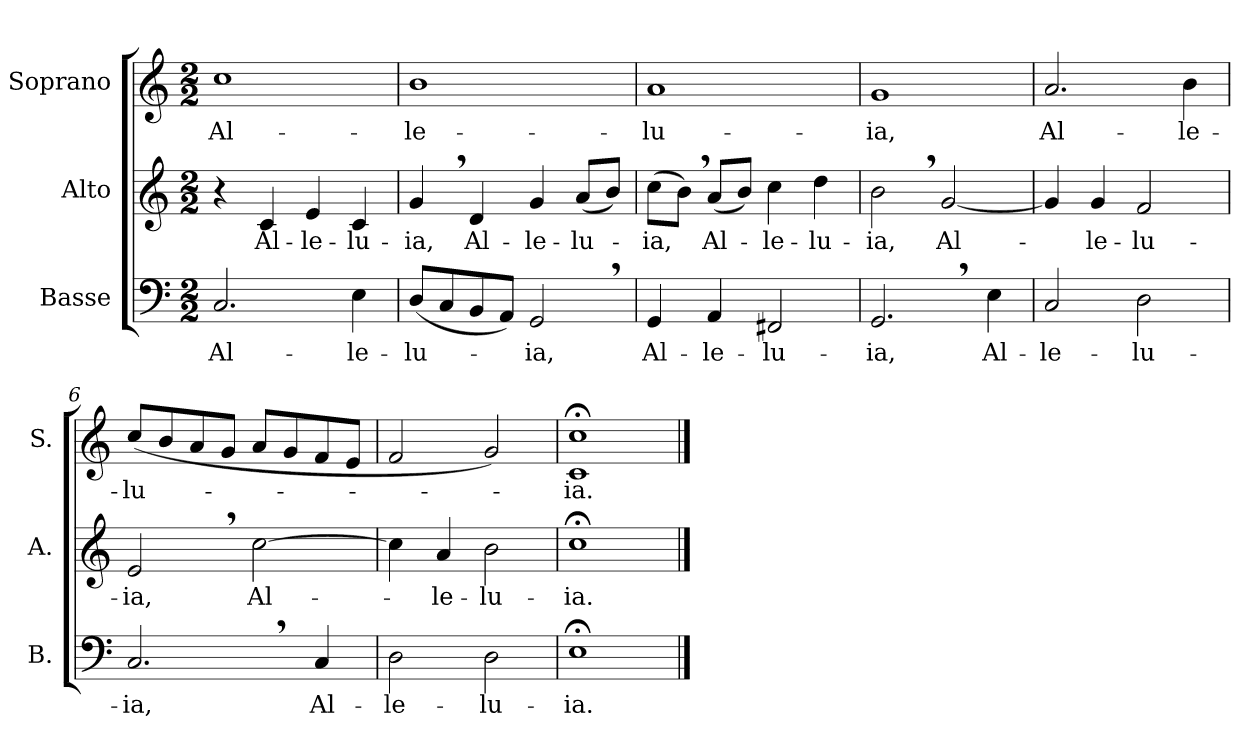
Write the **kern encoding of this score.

**kern	**text	**kern	**text	**kern	**text
*part3	*part3	*part2	*part2	*part1	*part1
*staff3	*staff3	*staff2	*staff2	*staff1	*staff1
*I"Basse	*	*I"Alto	*	*I"Soprano	*
*I'B.	*	*I'A.	*	*I'S.	*
*clefF4	*	*clefG2	*	*clefG2	*
*k[]	*	*k[]	*	*k[]	*
*M2/2	*	*M2/2	*	*M2/2	*
=1	=1	=1	=1	=1	=1
!	!LO:LY:b	!	!	!	!LO:LY:b
2.C/	Al-	4r	.	1cc	Al-
!	!	!	!LO:LY:b	!	!
.	.	4c/	Al-	.	.
!	!	!	!LO:LY:b	!	!
.	.	4e/	-le-	.	.
!	!LO:LY:b	!	!LO:LY:b	!	!
4E\	-le-	4c/	-lu-	.	.
=2	=2	=2	=2	=2	=2
!	!LO:LY:b	!	!LO:LY:b	!	!LO:LY:b
(8D/L	-lu-	4g,/	-ia,	1b	-le-
8C/	.	.	.	.	.
!	!	!	!LO:LY:b	!	!
8BB/	.	4d/	Al-	.	.
8AA/J)	.	.	.	.	.
!	!LO:LY:b	!	!LO:LY:b	!	!
2GG,/	-ia,	4g/	-le-	.	.
!	!	!	!LO:LY:b	!	!
.	.	(8a/L	-lu-	.	.
.	.	8b/J)	.	.	.
=3	=3	=3	=3	=3	=3
!	!LO:LY:b	!	!LO:LY:b	!	!LO:LY:b
4GG/	Al-	(8cc\L	-ia,	1a	-lu-
.	.	8b,\J)	.	.	.
!	!LO:LY:b	!	!LO:LY:b	!	!
4AA/	-le-	(8a/L	Al-	.	.
.	.	8b/J)	.	.	.
!	!LO:LY:b	!	!LO:LY:b	!	!
2FF#X/	-lu-	4cc\	-le-	.	.
!	!	!	!LO:LY:b	!	!
.	.	4dd\	-lu-	.	.
=4	=4	=4	=4	=4	=4
!	!LO:LY:b	!	!LO:LY:b	!	!LO:LY:b
2.GG,/	-ia,	2b,\	-ia,	1g	-ia,
!	!	!	!LO:LY:b	!	!
.	.	[2g/	Al-	.	.
!	!LO:LY:b	!	!	!	!
4E\	Al-	.	.	.	.
!!LO:LB:g=z
=5	=5	=5	=5	=5	=5
!	!LO:LY:b	!	!	!	!LO:LY:b
2C/	-le-	4g/]	.	2.a/	Al-
!	!	!	!LO:LY:b	!	!
.	.	4g/	-le-	.	.
!	!LO:LY:b	!	!LO:LY:b	!	!
2D\	-lu-	2f/	-lu-	.	.
!	!	!	!	!	!LO:LY:b
.	.	.	.	4b\	-le-
=6	=6	=6	=6	=6	=6
!	!LO:LY:b	!	!LO:LY:b	!	!LO:LY:b
2.C,/	-ia,	2e,/	-ia,	(8cc/L	-lu-
.	.	.	.	8b/	.
.	.	.	.	8a/	.
.	.	.	.	8g/J	.
!	!	!	!LO:LY:b	!	!
.	.	[2cc\	Al-	8a/L	.
.	.	.	.	8g/	.
!	!LO:LY:b	!	!	!	!
4C/	Al-	.	.	8f/	.
.	.	.	.	8e/J	.
=7	=7	=7	=7	=7	=7
!	!LO:LY:b	!	!	!	!
2D\	-le-	4cc\]	.	2f/	.
!	!	!	!LO:LY:b	!	!
.	.	4a/	-le-	.	.
!	!LO:LY:b	!	!LO:LY:b	!	!
2D\	-lu-	2b\	-lu-	2g/)	.
=8	=8	=8	=8	=8	=8
!	!LO:LY:b	!	!LO:LY:b	!	!LO:LY:b
1E;<	-ia.	1cc;<	-ia.	1c;< 1cc;<	-ia.
==	==	==	==	==	==
*-	*-	*-	*-	*-	*-
